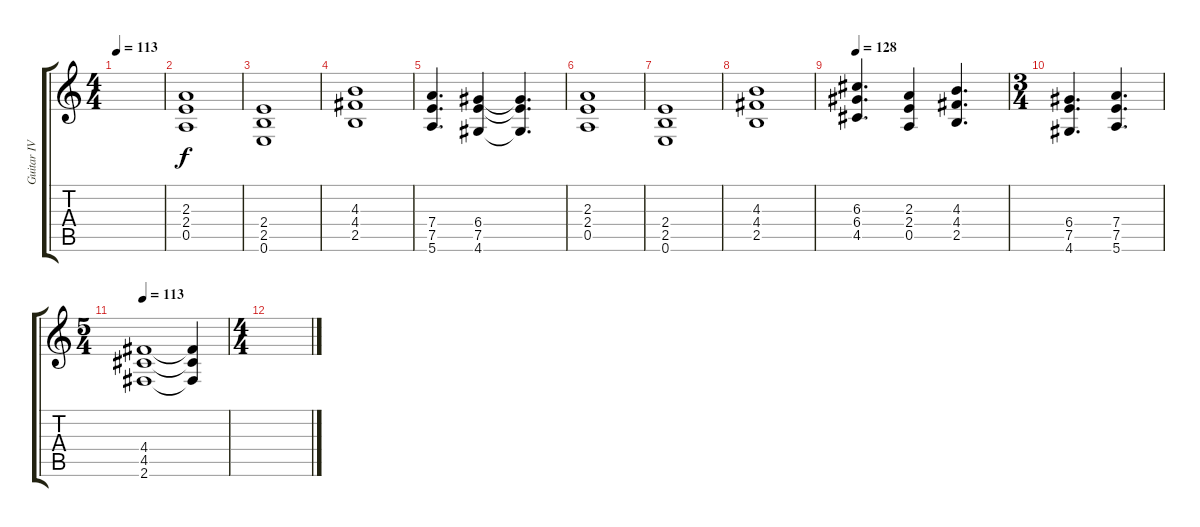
\track ("Guitar IV" "Guitar IV") {instrument distortionguitar}
\staff {score tabs}
\tuning (E4 B3 G3 D3 A2 E2) {hide}
\ts (4 4)
\tempo 113
\clef g2
\ks c
|
(2.3 2.4 0.5).1 |
(2.4 2.5 0.6).1 |
(4.3 4.4 2.5).1 |
(7.4 7.5 5.6).4{d} (6.4 7.5 4.6).4 (6.4{t} 7.5{t} 4.6{t}).4{d} |
(2.3 2.4 0.5).1 |
(2.4 2.5 0.6).1 |
(4.3 4.4 2.5).1 |
\tempo 128
(6.3 6.4 4.5).4{d} (2.3 2.4 0.5).4 (4.3 4.4 2.5).4{d} |
\ts (3 4)
(6.4 7.5 4.6).4{d} (7.4 7.5 5.6).4{d} |
\ts (5 4)
\tempo 113
(4.4 4.5 2.6).1 (4.4{t} 4.5{t} 2.6{t}).4 |
\ts (4 4)
